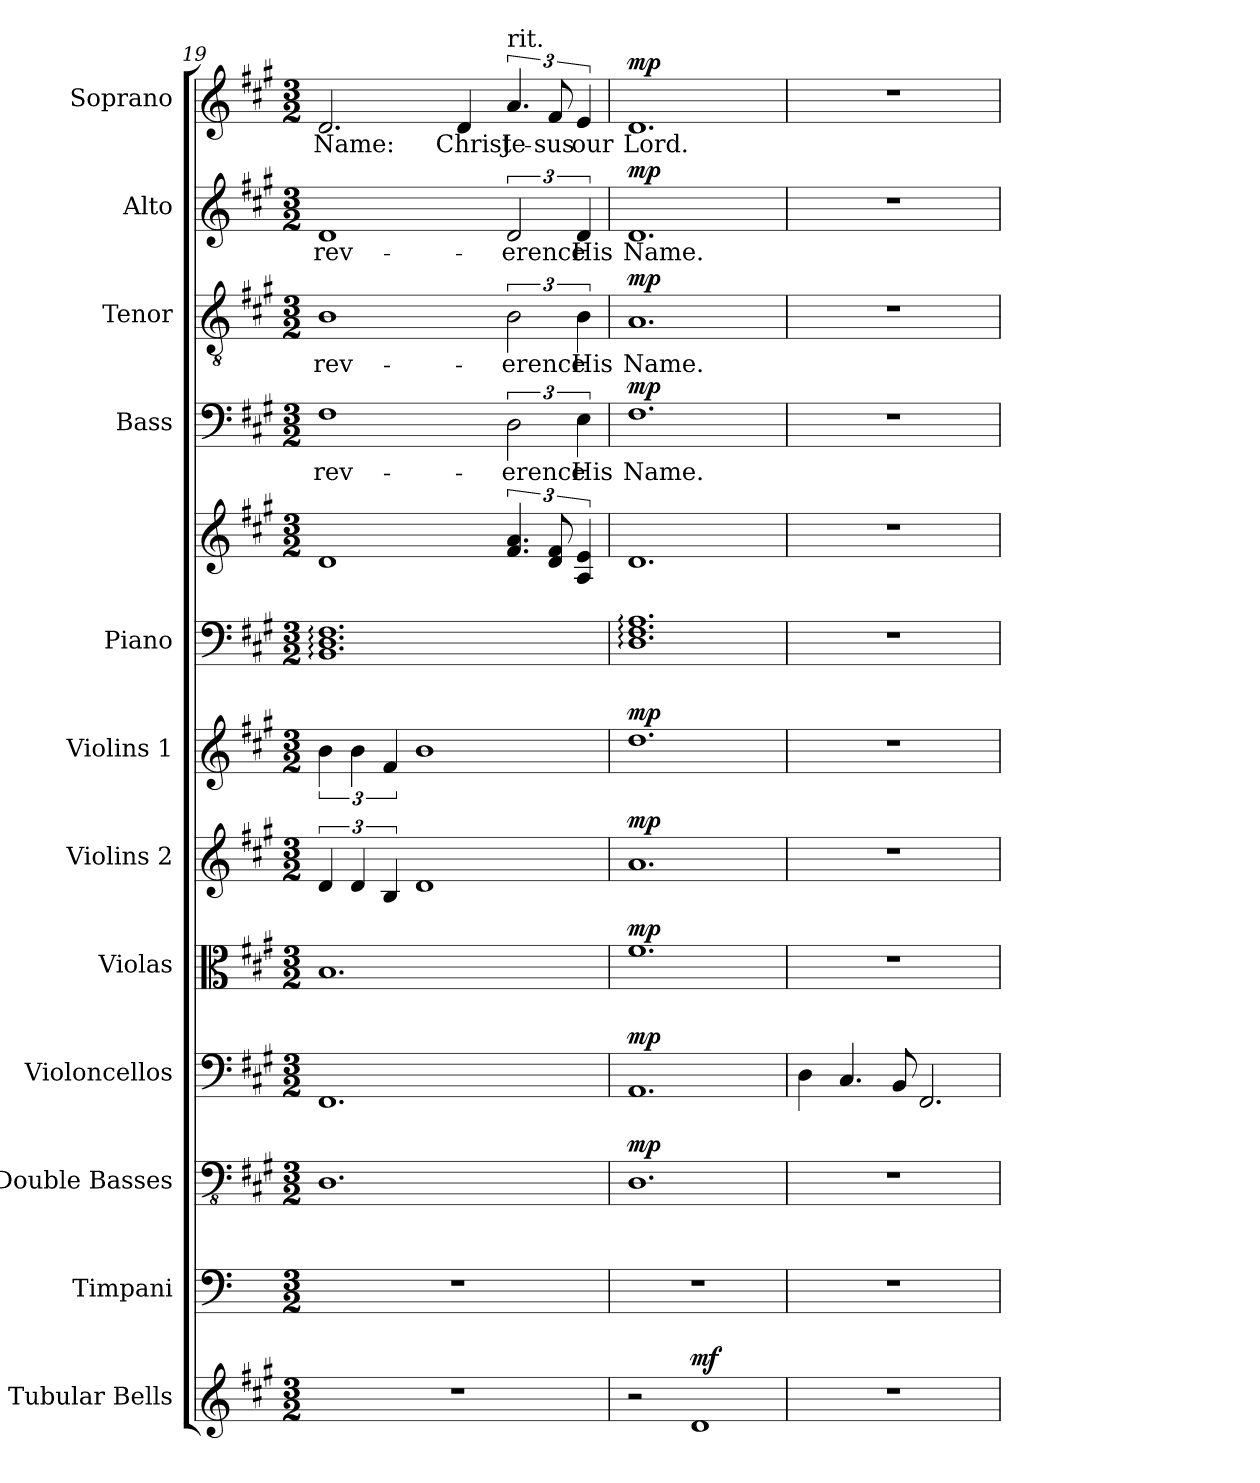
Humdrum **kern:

**kern	**dynam	**kern	**kern	**dynam	**kern	**dynam	**kern	**dynam	**kern	**dynam	**kern	**dynam	**kern	**kern	**dynam	**kern	**text	**dynam	**kern	**text	**dynam	**kern	**text	**dynam	**kern	**text	**dynam
*part12	*part12	*part11	*part10	*part10	*part9	*part9	*part8	*part8	*part7	*part7	*part6	*part6	*part5	*part5	*part5	*part4	*part4	*part4	*part3	*part3	*part3	*part2	*part2	*part2	*part1	*part1	*part1
*staff13	*staff13	*staff12	*staff11	*staff11	*staff10	*staff10	*staff9	*staff9	*staff8	*staff8	*staff7	*staff7	*staff6	*staff5	*staff5/6	*staff4	*staff4	*staff4	*staff3	*staff3	*staff3	*staff2	*staff2	*staff2	*staff1	*staff1	*staff1
*I"Tubular Bells	*	*I"Timpani	*I"Double Basses	*	*I"Violoncellos	*	*I"Violas	*	*I"Violins 2	*	*I"Violins 1	*	*I"Piano	*	*	*I"Bass	*	*	*I"Tenor	*	*	*I"Alto	*	*	*I"Soprano	*	*
*I'Tu. Be.	*	*I'Timp.	*I'Dbs.	*	*I'Vlcs.	*	*I'Vlas.	*	*I'Vlns. 2	*	*I'Vlns. 1	*	*I'Pno.	*	*	*I'B.	*	*	*I'T.	*	*	*I'A.	*	*	*I'S.	*	*
!!LO:PB:g=z
*clefG2	*	*clefF4	*clefFv4	*	*clefF4	*	*clefC3	*	*clefG2	*	*clefG2	*	*clefF4	*clefG2	*	*clefF4	*	*	*clefGv2	*	*	*clefG2	*	*	*clefG2	*	*
*k[f#c#g#]	*	*k[]	*k[f#c#g#]	*	*k[f#c#g#]	*	*k[f#c#g#]	*	*k[f#c#g#]	*	*k[f#c#g#]	*	*k[f#c#g#]	*k[f#c#g#]	*	*k[f#c#g#]	*	*	*k[f#c#g#]	*	*	*k[f#c#g#]	*	*	*k[f#c#g#]	*	*
*A:	*	*C:	*A:	*	*A:	*	*A:	*	*A:	*	*A:	*	*A:	*A:	*	*A:	*	*	*A:	*	*	*A:	*	*	*A:	*	*
*M3/2	*	*M3/2	*M3/2	*	*M3/2	*	*M3/2	*	*M3/2	*	*M3/2	*	*M3/2	*M3/2	*	*M3/2	*	*	*M3/2	*	*	*M3/2	*	*	*M3/2	*	*
=19	=19	=19	=19	=19	=19	=19	=19	=19	=19	=19	=19	=19	=19	=19	=19	=19	=19	=19	=19	=19	=19	=19	=19	=19	=19	=19	=19
1.r	.	1.r	1.DD	.	1.FF#	.	1.B	.	6d/	.	6b\	.	1.BB: 1.D: 1.F#:	1d	.	1F#	rev-	.	1B	rev-	.	1d	rev-	.	2.d/	Name:	.
.	.	.	.	.	.	.	.	.	6d/	.	6b\	.	.	.	.	.	.	.	.	.	.	.	.	.	.	.	.
.	.	.	.	.	.	.	.	.	6B/	.	6f#/	.	.	.	.	.	.	.	.	.	.	.	.	.	.	.	.
.	.	.	.	.	.	.	.	.	1d	.	1b	.	.	.	.	.	.	.	.	.	.	.	.	.	.	.	.
.	.	.	.	.	.	.	.	.	.	.	.	.	.	.	.	.	.	.	.	.	.	.	.	.	4d/	Christ	.
*	*	*	*	*	*	*	*	*	*	*	*	*	*	*	*	*	*	*	*	*	*	*	*	*	*MM80	*	*
!	!	!	!	!	!	!	!	!	!	!	!	!	!	!	!	!	!	!	!	!	!	!	!	!	!LO:TX:a:t=rit.	!	!
.	.	.	.	.	.	.	.	.	.	.	.	.	.	6.f#/ 6.a/	.	3D\	-erence	.	3B\	-erence	.	3d/	-erence	.	6.a/	Je-	.
.	.	.	.	.	.	.	.	.	.	.	.	.	.	12d/ 12f#/	.	.	.	.	.	.	.	.	.	.	12f#/	-sus	.
.	.	.	.	.	.	.	.	.	.	.	.	.	.	6A/ 6e/	.	6E\	His	.	6B\	His	.	6d/	His	.	6e/	our	.
=20	=20	=20	=20	=20	=20	=20	=20	=20	=20	=20	=20	=20	=20	=20	=20	=20	=20	=20	=20	=20	=20	=20	=20	=20	=20	=20	=20
!	!	!	!	!LO:DY:a	!	!LO:DY:a	!	!LO:DY:a	!	!LO:DY:a	!	!LO:DY:a	!	!	!LO:DY:a=2	!	!	!	!	!	!	!	!	!	!	!	!
!	!	!	!	!	!	!	!	!	!	!	!	!	!	!	!LO:DY:n=1:a	!	!	!LO:DY:a	!	!	!LO:DY:a	!	!	!LO:DY:a	!	!	!LO:DY:a
2r	.	1.r	1.DD	mp	1.AA	mp	1.f#	mp	1.a	mp	1.dd	mp	1.D: 1.F#: 1.A:	1.d	mp mp	1.F#	Name.	mp	1.A	Name.	mp	1.d	Name.	mp	1.d	Lord.	mp
!	!LO:DY:a	!	!	!	!	!	!	!	!	!	!	!	!	!	!	!	!	!	!	!	!	!	!	!	!	!	!
1d	mf	.	.	.	.	.	.	.	.	.	.	.	.	.	.	.	.	.	.	.	.	.	.	.	.	.	.
=21	=21	=21	=21	=21	=21	=21	=21	=21	=21	=21	=21	=21	=21	=21	=21	=21	=21	=21	=21	=21	=21	=21	=21	=21	=21	=21	=21
1.r	.	1.r	1.r	.	4D\	.	1.r	.	1.r	.	1.r	.	1.r	1.r	.	1.r	.	.	1.r	.	.	1.r	.	.	1.r	.	.
.	.	.	.	.	4.C#/	.	.	.	.	.	.	.	.	.	.	.	.	.	.	.	.	.	.	.	.	.	.
.	.	.	.	.	8BB/	.	.	.	.	.	.	.	.	.	.	.	.	.	.	.	.	.	.	.	.	.	.
.	.	.	.	.	2.FF#/	.	.	.	.	.	.	.	.	.	.	.	.	.	.	.	.	.	.	.	.	.	.
=	=	=	=	=	=	=	=	=	=	=	=	=	=	=	=	=	=	=	=	=	=	=	=	=	=	=	=
*-	*-	*-	*-	*-	*-	*-	*-	*-	*-	*-	*-	*-	*-	*-	*-	*-	*-	*-	*-	*-	*-	*-	*-	*-	*-	*-	*-
